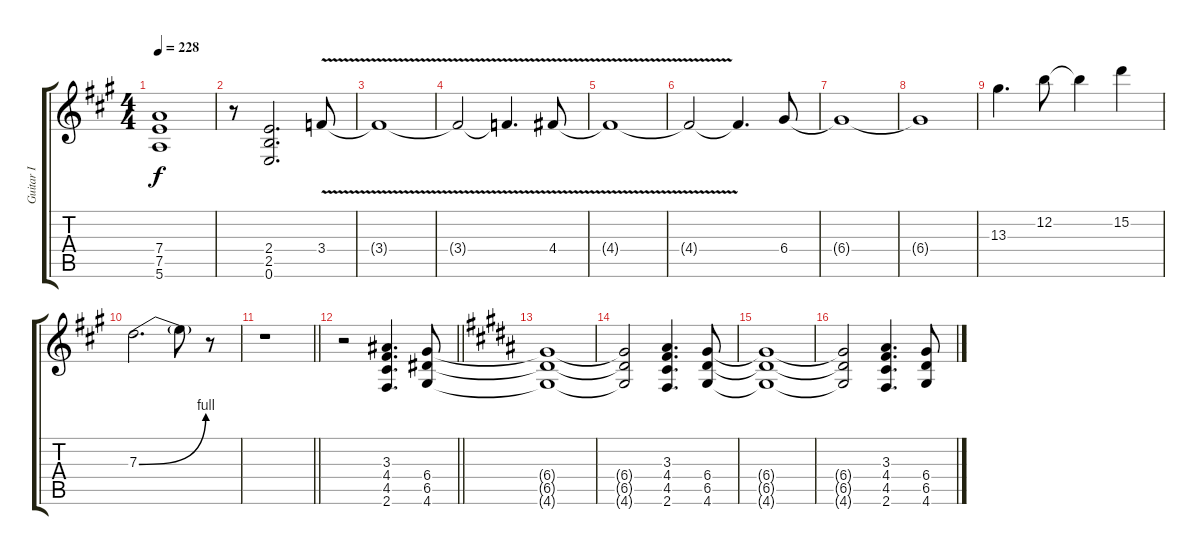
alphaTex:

\track ("Guitar I" "Guitar I") {instrument distortionguitar}
\staff {score tabs}
\tuning (E4 B3 G3 D3 A2 E2) {hide}
\ts (4 4)
\tempo 228
\clef g2
\ks a
(7.4 7.5 5.6).1{dy f} |
r.8 (2.4 2.5 0.6).2{d} 3.4{v}.8 |
3.4{v t}.1 |
3.4{v t}.2 3.4{v t}.4{d} 4.4{v}.8 |
4.4{v t}.1 |
4.4{t}.2 4.4{t}.4{d} 6.4.8 |
6.4{t}.1 |
6.4{t}.1 |
13.3.4{d} 12.2.8 12.2{t}.4 15.2.4 |
7.3{be (bend 0 0 60 4)}.2{d} 7.3{t}.8 r.8 |
\barLineRight lightlight
r.1 |
\barLineRight lightlight
r.2 (3.3 4.4 4.5 2.6).4{d} (6.4 6.5 4.6).8 |
\ks b
(6.4{t} 6.5{t} 4.6{t}).1 |
\ks g#minor
(6.4{t} 6.5{t} 4.6{t}).2 (3.3 4.4 4.5 2.6).4{d} (6.4 6.5 4.6).8 |
(6.4{t} 6.5{t} 4.6{t}).1 |
\ks b
(6.4{t} 6.5{t} 4.6{t}).2 (3.3 4.4 4.5 2.6).4{d} (6.4 6.5 4.6).8
